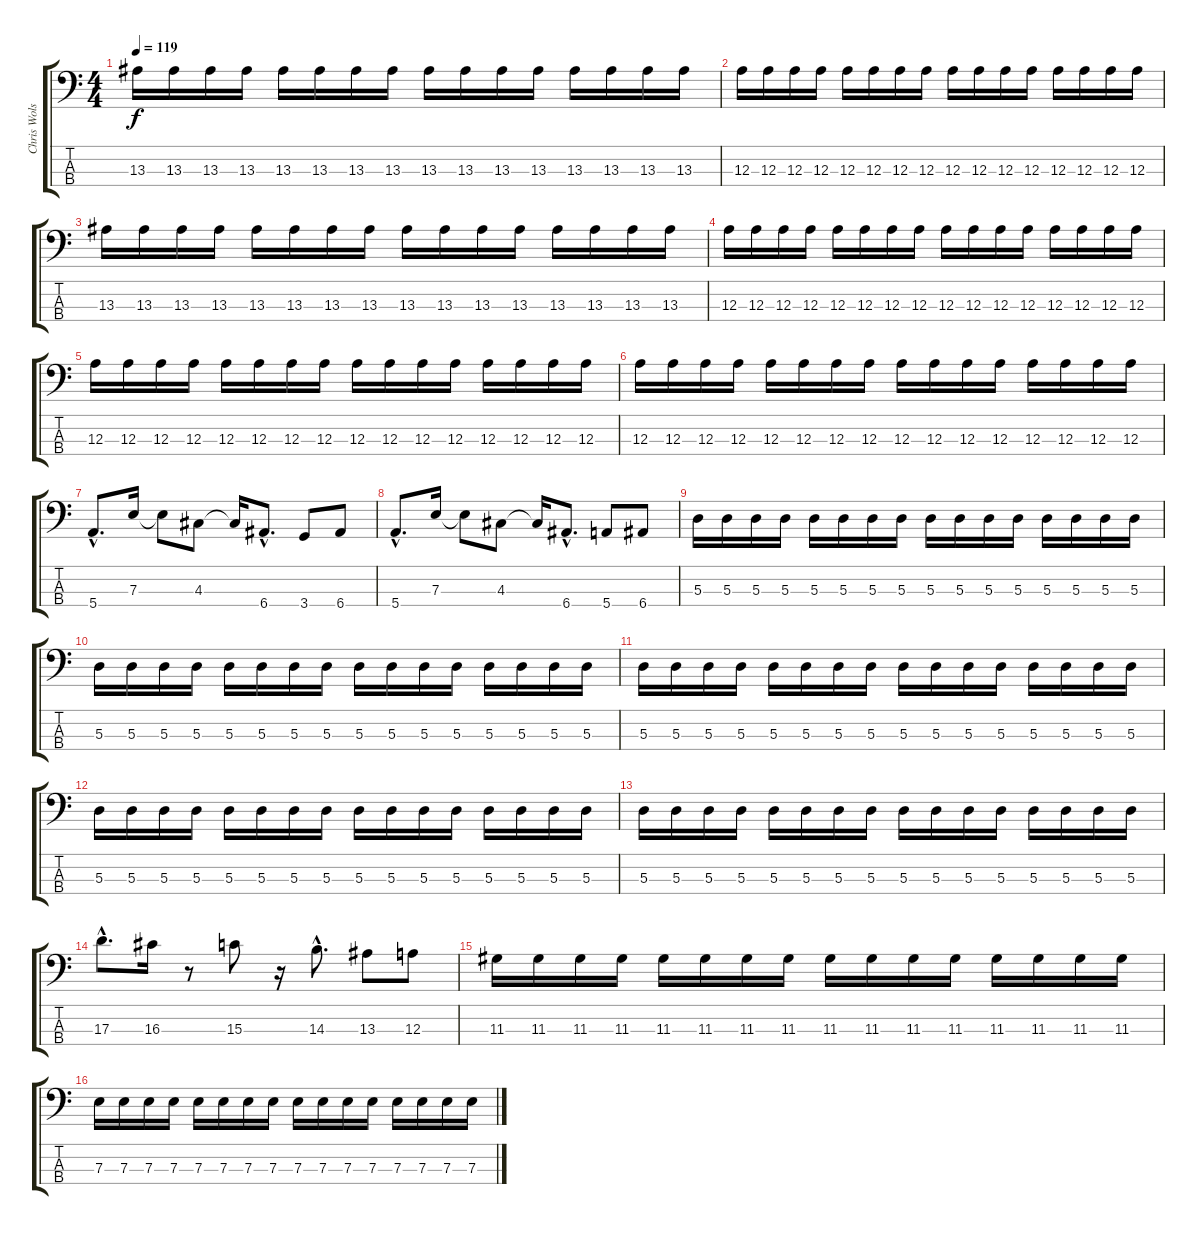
\track ("Chris Wolstenholme" "Chris Wols") {instrument electricbassfinger}
\staff {score tabs}
\tuning (G2 D2 A1 E1) {hide}
\ts (4 4)
\tempo 119
\clef f4
\ks c
13.3.16{dy f} 13.3.16 13.3.16 13.3.16 13.3.16 13.3.16 13.3.16 13.3.16 13.3.16 13.3.16 13.3.16 13.3.16 13.3.16 13.3.16 13.3.16 13.3.16 |
12.3.16 12.3.16 12.3.16 12.3.16 12.3.16 12.3.16 12.3.16 12.3.16 12.3.16 12.3.16 12.3.16 12.3.16 12.3.16 12.3.16 12.3.16 12.3.16 |
13.3.16 13.3.16 13.3.16 13.3.16 13.3.16 13.3.16 13.3.16 13.3.16 13.3.16 13.3.16 13.3.16 13.3.16 13.3.16 13.3.16 13.3.16 13.3.16 |
12.3.16 12.3.16 12.3.16 12.3.16 12.3.16 12.3.16 12.3.16 12.3.16 12.3.16 12.3.16 12.3.16 12.3.16 12.3.16 12.3.16 12.3.16 12.3.16 |
12.3.16 12.3.16 12.3.16 12.3.16 12.3.16 12.3.16 12.3.16 12.3.16 12.3.16 12.3.16 12.3.16 12.3.16 12.3.16 12.3.16 12.3.16 12.3.16 |
12.3.16 12.3.16 12.3.16 12.3.16 12.3.16 12.3.16 12.3.16 12.3.16 12.3.16 12.3.16 12.3.16 12.3.16 12.3.16 12.3.16 12.3.16 12.3.16 |
5.4{hac}.8{d} 7.3.16 7.3{t}.8 4.3.8 4.3{t}.16 6.4{hac}.8{d} 3.4.8 6.4.8 |
5.4{hac}.8{d} 7.3.16 7.3{t}.8 4.3.8 4.3{t}.16 6.4{hac}.8{d} 5.4.8 6.4.8 |
5.3.16 5.3.16 5.3.16 5.3.16 5.3.16 5.3.16 5.3.16 5.3.16 5.3.16 5.3.16 5.3.16 5.3.16 5.3.16 5.3.16 5.3.16 5.3.16 |
5.3.16 5.3.16 5.3.16 5.3.16 5.3.16 5.3.16 5.3.16 5.3.16 5.3.16 5.3.16 5.3.16 5.3.16 5.3.16 5.3.16 5.3.16 5.3.16 |
5.3.16 5.3.16 5.3.16 5.3.16 5.3.16 5.3.16 5.3.16 5.3.16 5.3.16 5.3.16 5.3.16 5.3.16 5.3.16 5.3.16 5.3.16 5.3.16 |
5.3.16 5.3.16 5.3.16 5.3.16 5.3.16 5.3.16 5.3.16 5.3.16 5.3.16 5.3.16 5.3.16 5.3.16 5.3.16 5.3.16 5.3.16 5.3.16 |
5.3.16 5.3.16 5.3.16 5.3.16 5.3.16 5.3.16 5.3.16 5.3.16 5.3.16 5.3.16 5.3.16 5.3.16 5.3.16 5.3.16 5.3.16 5.3.16 |
17.3{hac}.8{d} 16.3.16 r.8 15.3.8 r.16 14.3{hac}.8{d} 13.3.8 12.3.8 |
11.3.16 11.3.16 11.3.16 11.3.16 11.3.16 11.3.16 11.3.16 11.3.16 11.3.16 11.3.16 11.3.16 11.3.16 11.3.16 11.3.16 11.3.16 11.3.16 |
7.3.16 7.3.16 7.3.16 7.3.16 7.3.16 7.3.16 7.3.16 7.3.16 7.3.16 7.3.16 7.3.16 7.3.16 7.3.16 7.3.16 7.3.16 7.3.16
